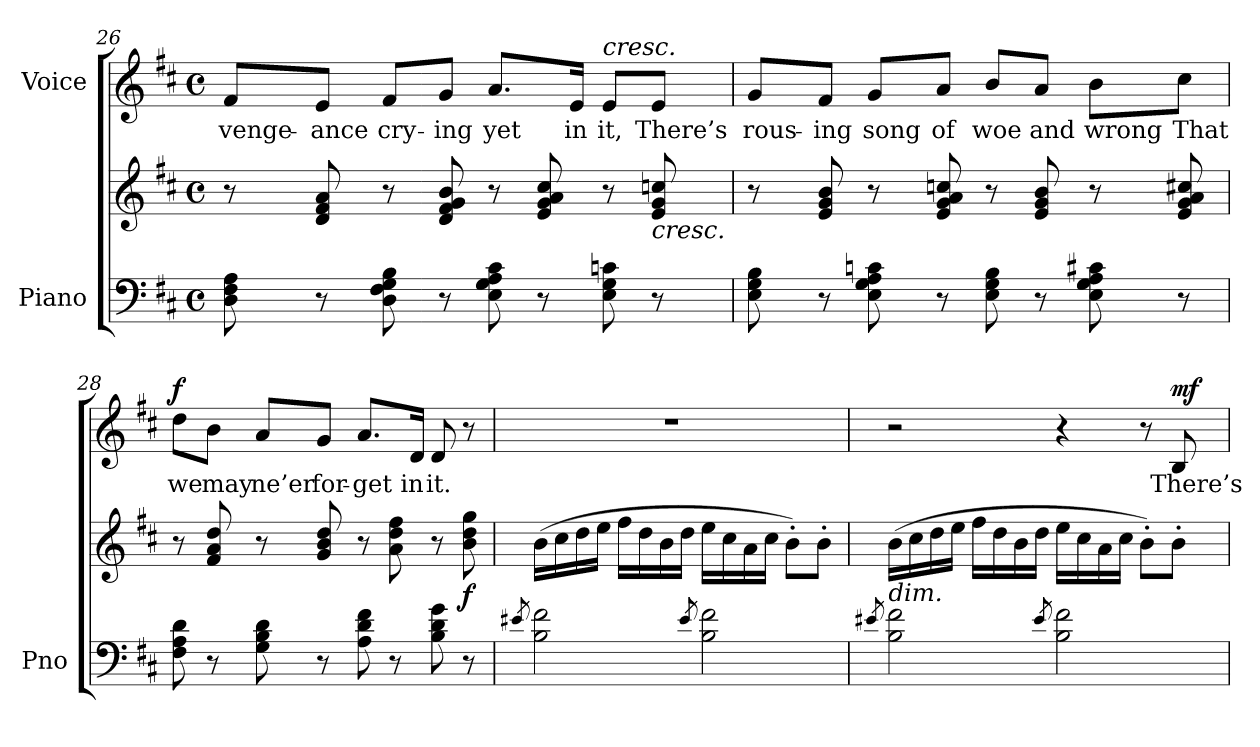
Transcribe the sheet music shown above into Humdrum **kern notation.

**kern	**kern	**dynam	**kern	**text	**dynam
*part2	*part2	*part2	*part1	*part1	*part1
*staff3	*staff2	*staff2/3	*staff1	*staff1	*staff1
*I"Piano	*	*	*I"Voice	*	*
*I'Pno	*	*	*	*	*
*clefF4	*clefG2	*	*clefG2	*	*
*k[f#c#]	*k[f#c#]	*	*k[f#c#]	*	*
*M4/4	*M4/4	*	*M4/4	*	*
*met(c)	*met(c)	*	*met(c)	*	*
=26	=26	=26	=26	=26	=26
8D\ 8F#\ 8A\	8r	.	8f#/L	venge-	.
8r	8d/ 8f#/ 8a/	.	8e/J	-ance	.
8D\ 8F#\ 8G\ 8B\	8r	.	8f#/L	cry-	.
8r	8d/ 8f#/ 8g/ 8b/	.	8g/J	-ing	.
8E\ 8G\ 8A\ 8c#\	8r	.	8.a/L	yet	.
8r	8e/ 8g/ 8a/ 8cc#/	.	.	.	.
.	.	.	16e/Jk	in	.
!	!	!	!LO:TX:a:i:t=cresc.	!	!
8E\ 8G\ 8cn\	8r	.	8e/L	it,	.
!	!LO:TX:b:i:t=cresc.	!	!	!	!
8r	8e/ 8g/ 8ccn/	.	8e/J	There’s	.
=27	=27	=27	=27	=27	=27
8E\ 8G\ 8B\	8r	.	8g/L	rous-	.
8r	8e/ 8g/ 8b/	.	8f#/J	-ing	.
8E\ 8G\ 8A\ 8cn\	8r	.	8g/L	song	.
8r	8e/ 8g/ 8a/ 8ccn/	.	8a/J	of	.
8E\ 8G\ 8B\	8r	.	8b/L	woe	.
8r	8e/ 8g/ 8b/	.	8a/J	and	.
8E\ 8G\ 8A\ 8c#X\	8r	.	8b\L	wrong	.
8r	8e/ 8g/ 8a/ 8cc#X/	.	8cc#\J	That	.
=28	=28	=28	=28	=28	=28
!	!	!	!	!	!LO:DY:a
8F#\ 8A\ 8d\	8r	.	8dd\L	we	f
8r	8f#/ 8a/ 8dd/	.	8b\J	may	.
8G\ 8B\ 8d\	8r	.	8a/L	ne’er	.
8r	8g/ 8b/ 8dd/	.	8g/J	for-	.
8A\ 8d\ 8f#\	8r	.	8.a/L	-get	.
8r	8a\ 8dd\ 8ff#\	.	.	.	.
.	.	.	16d/Jk	in	.
8B\ 8d\ 8g\	8r	.	8d/	it.	.
!	!	!LO:DY:b	!	!	!
8r	8b\ 8dd\ 8gg\	f	8r	.	.
=29	=29	=29	=29	=29	=29
8qe#X/	.	.	.	.	.
2B\ 2f#\	(16b\LL	.	1r	.	.
.	16cc#\	.	.	.	.
.	16dd\	.	.	.	.
.	16ee\JJ	.	.	.	.
.	16ff#\LL	.	.	.	.
.	16dd\	.	.	.	.
.	16b\	.	.	.	.
.	16dd\JJ	.	.	.	.
8qe#/	.	.	.	.	.
2B\ 2f#\	16ee\LL	.	.	.	.
.	16cc#\	.	.	.	.
.	16a\	.	.	.	.
.	16cc#\JJ	.	.	.	.
.	8b'\L)	.	.	.	.
.	8b'\J	.	.	.	.
=30	=30	=30	=30	=30	=30
8qe#X/	.	.	.	.	.
!	!LO:TX:b:i:t=dim.	!	!	!	!
2B\ 2f#\	(16b\LL	.	2r	.	.
.	16cc#\	.	.	.	.
.	16dd\	.	.	.	.
.	16ee\JJ	.	.	.	.
.	16ff#\LL	.	.	.	.
.	16dd\	.	.	.	.
.	16b\	.	.	.	.
.	16dd\JJ	.	.	.	.
8qe#/	.	.	.	.	.
2B\ 2f#\	16ee\LL	.	4r	.	.
.	16cc#\	.	.	.	.
.	16a\	.	.	.	.
.	16cc#\JJ	.	.	.	.
.	8b'\L)	.	8r	.	.
!	!	!	!	!	!LO:DY:a
.	8b'\J	.	8B/	There’s	mf
=	=	=	=	=	=
*-	*-	*-	*-	*-	*-
